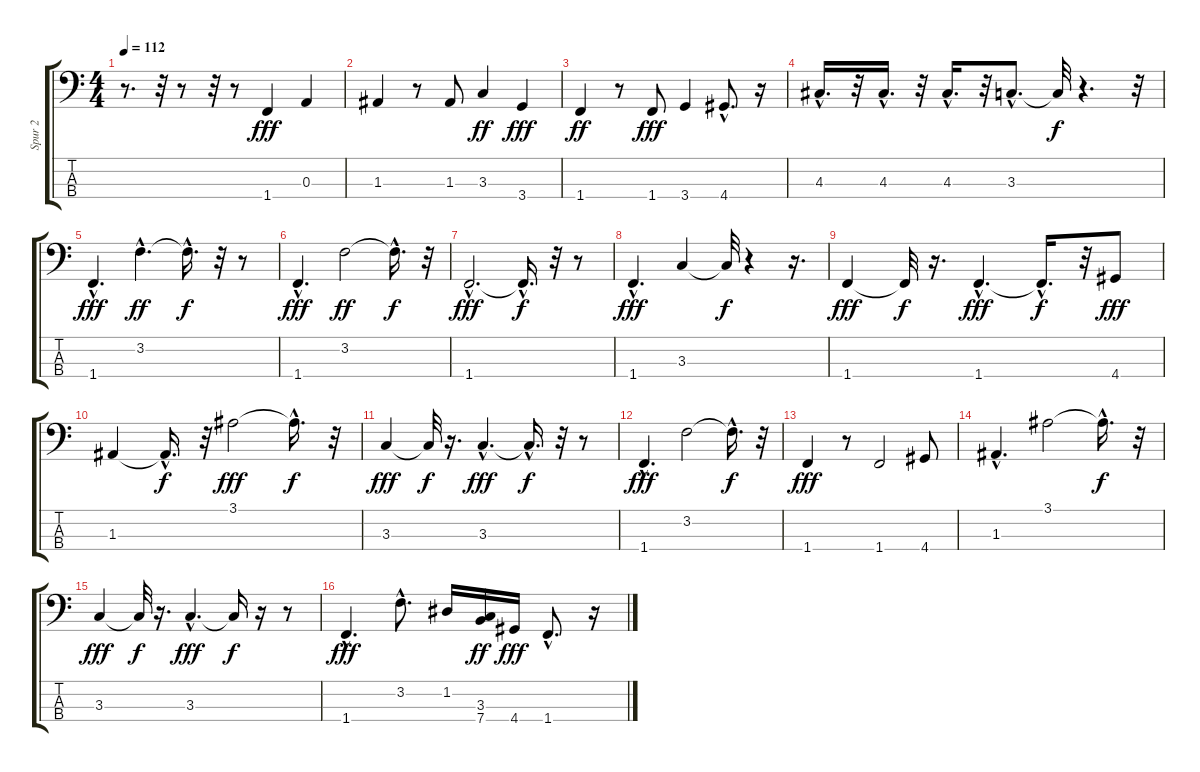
\track ("Spur 2" "Spur 2") {instrument electricbassfinger}
\staff {score tabs}
\tuning (G2 D2 A1 E1) {hide}
\ts (4 4)
\tempo 112
\clef f4
\ks c
r.8{d dy fff} r.32 r.8 r.32 r.8 1.4.4 0.3.4 |
1.3.4 r.8 1.3.8 3.3.4{dy ff} 3.4.4{dy fff} |
1.4.4{dy ff} r.8 1.4.8{dy fff} 3.4.4 4.4{hac}.8{d} r.16 |
4.3{hac}.16{d} r.32 4.3{hac}.16{d} r.32 4.3{hac}.16{d} r.32 3.3{hac}.8{d} 3.3{t}.32{dy f} r.4{d} r.32 |
1.4{hac}.4{d dy fff} 3.2{hac}.4{d dy ff} 3.2{hac t}.16{d dy f} r.32 r.8 |
1.4{hac}.4{d dy fff} 3.2.2{dy ff} 3.2{hac t}.16{d dy f} r.32 |
1.4{hac}.2{d dy fff} 1.4{hac t}.16{d dy f} r.32 r.8 |
1.4{hac}.4{d dy fff} 3.3.4 3.3{t}.32{dy f} r.4 r.16{d} |
1.4.4{dy fff} 1.4{t}.32{dy f} r.16{d} 1.4{hac}.4{d dy fff} 1.4{hac t}.16{d dy f} r.32 4.4.8{dy fff} |
1.3.4 1.3{hac t}.16{d dy f} r.32 3.1.2{dy fff} 3.1{hac t}.16{d dy f} r.32 |
3.3.4{dy fff} 3.3{t}.32{dy f} r.16{d} 3.3{hac}.4{d dy fff} 3.3{hac t}.16{d dy f} r.32 r.8 |
1.4{hac}.4{d dy fff} 3.2.2 3.2{hac t}.16{d dy f} r.32 |
1.4.4{dy fff} r.8 1.4.2 4.4.8 |
1.3{hac}.4{d} 3.1.2 3.1{hac t}.16{d dy f} r.32 |
3.3.4{dy fff} 3.3{t}.32{dy f} r.16{d} 3.3{hac}.4{d dy fff} 3.3{t}.16{dy f} r.16 r.8 |
1.4{hac}.4{d dy fff} 3.2{hac}.8{d} 1.2.16 (3.3 7.4).16{dy ff} 4.4.16{dy fff} 1.4{hac}.8{d} r.16
